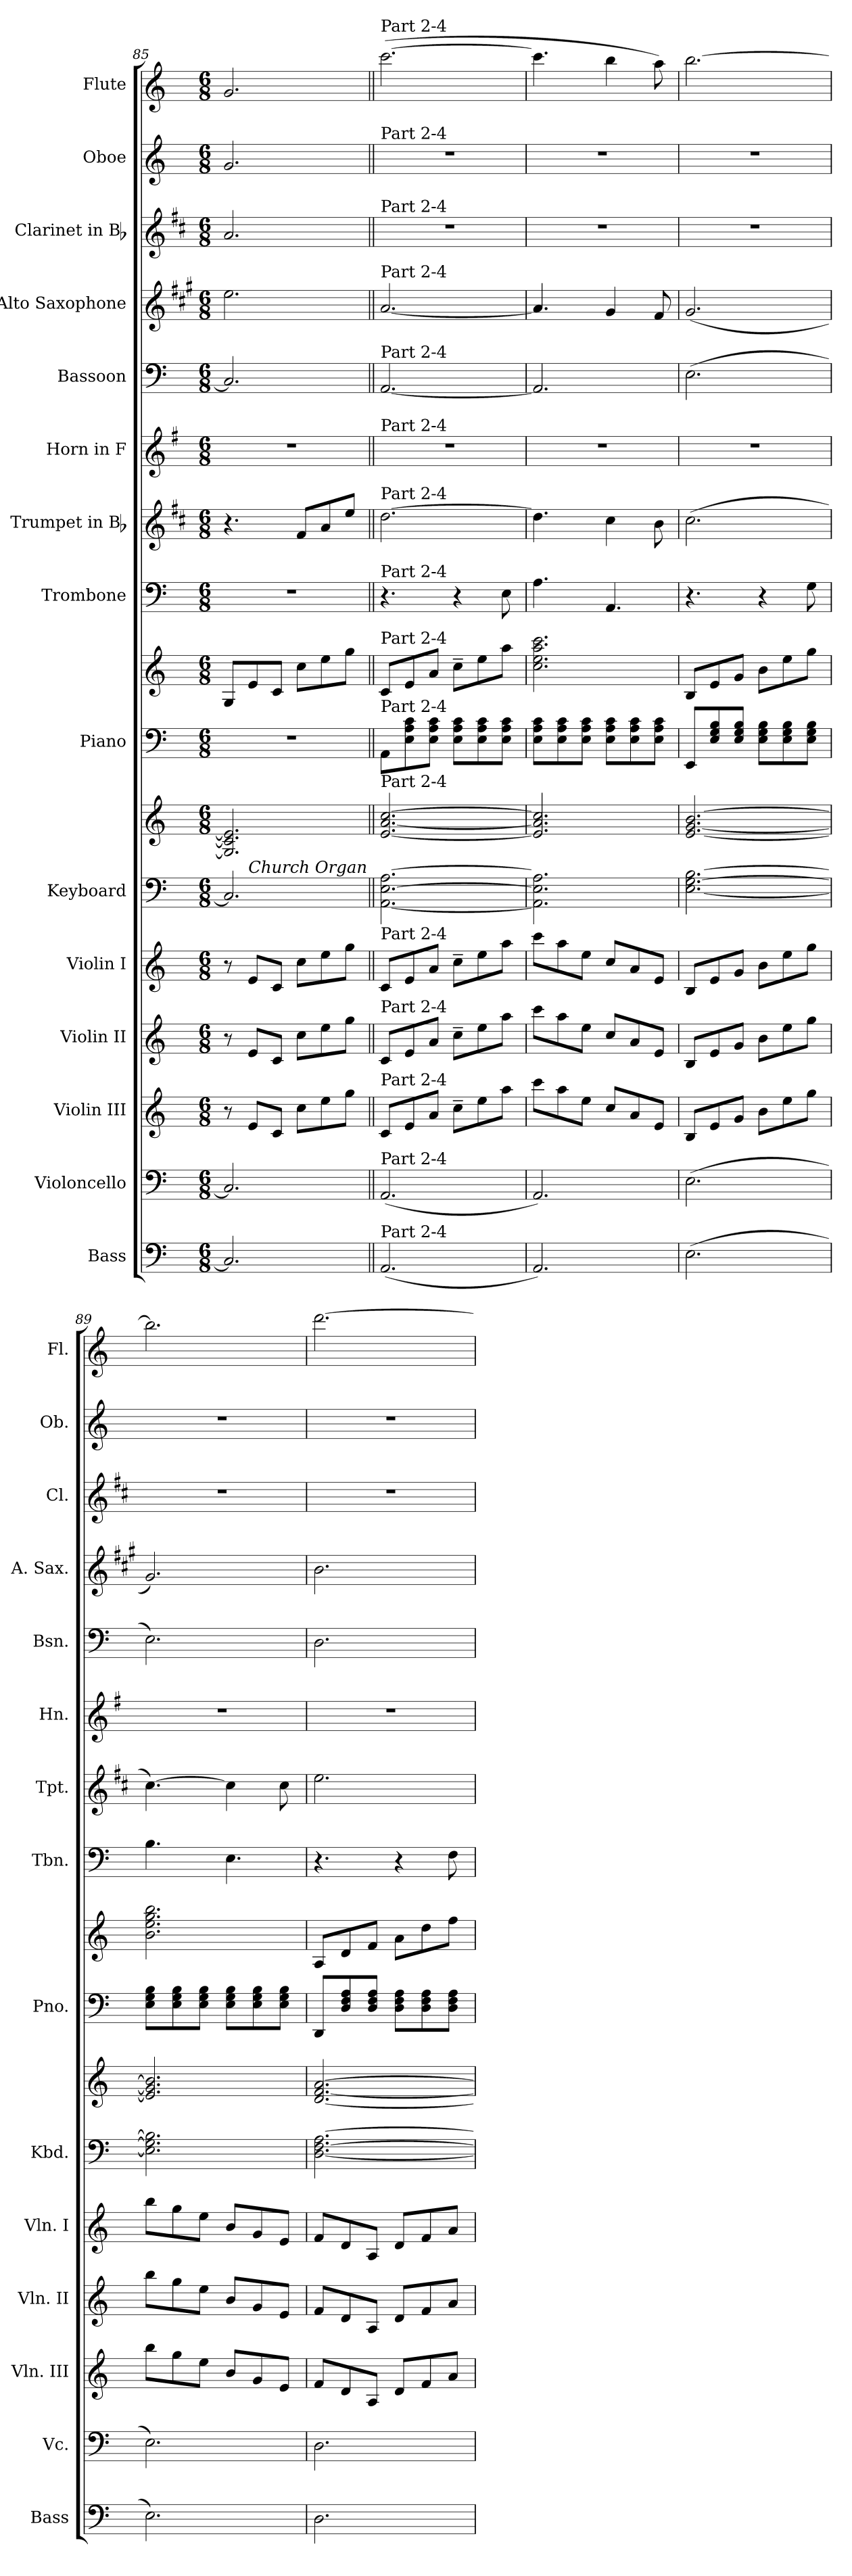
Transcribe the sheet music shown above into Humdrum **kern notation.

**kern	**kern	**kern	**kern	**kern	**kern	**kern	**kern	**kern	**kern	**kern	**kern	**kern	**kern	**kern	**kern	**kern
*part15	*part14	*part13	*part12	*part11	*part10	*part10	*part9	*part9	*part8	*part7	*part6	*part5	*part4	*part3	*part2	*part1
*staff17	*staff16	*staff15	*staff14	*staff13	*staff12	*staff11	*staff10	*staff9	*staff8	*staff7	*staff6	*staff5	*staff4	*staff3	*staff2	*staff1
*I"Bass	*I"Violoncello	*I"Violin III	*I"Violin II	*I"Violin I	*I"Keyboard	*	*I"Piano	*	*I"Trombone	*I"Trumpet in Bb	*I"Horn in F	*I"Bassoon	*I"Alto Saxophone	*I"Clarinet in Bb	*I"Oboe	*I"Flute
*I'Bass	*I'Vc.	*I'Vln. III	*I'Vln. II	*I'Vln. I	*I'Kbd.	*	*I'Pno.	*	*I'Tbn.	*I'Tpt.	*I'Hn.	*I'Bsn.	*I'A. Sax.	*I'Cl.	*I'Ob.	*I'Fl.
*clefF4	*clefF4	*clefG2	*clefG2	*clefG2	*clefF4	*clefG2	*clefF4	*clefG2	*clefF4	*clefG2	*clefG2	*clefF4	*clefG2	*clefG2	*clefG2	*clefG2
*ITrd7c12	*	*	*	*	*	*	*	*	*	*ITrd1c2	*ITrd4c7	*	*ITrd5c9	*ITrd1c2	*	*
*k[]	*k[]	*k[]	*k[]	*k[]	*k[]	*k[]	*k[]	*k[]	*k[]	*k[]	*k[]	*k[]	*k[]	*k[]	*k[]	*k[]
*C:	*C:	*C:	*C:	*C:	*C:	*C:	*C:	*C:	*C:	*C:	*C:	*C:	*C:	*C:	*C:	*C:
*M6/8	*M6/8	*M6/8	*M6/8	*M6/8	*M6/8	*M6/8	*M6/8	*M6/8	*M6/8	*M6/8	*M6/8	*M6/8	*M6/8	*M6/8	*M6/8	*M6/8
=85	=85	=85	=85	=85	=85	=85	=85	=85	=85	=85	=85	=85	=85	=85	=85	=85
!	!	!	!	!	!	!	!LO:N:vis=1	!	!LO:N:vis=1	!	!LO:N:vis=1	!	!	!	!	!
*	*	*	*	*	*^	*	*	*	*	*	*	*	*	*	*	*
2.CCi/]	2.Ci/]	8r	8r	8r	2.Ci/]	8ryy	2.Gi/] 2.ci] 2.ei]	2.r	8Gi/L	2.r	4.r	2.r	2.Ci/]	2.gi\	2.gi/	2.gi/	2.gi/
!	!	!	!	!	!	!LO:TX:a:i:t=Church Organ	!	!	!	!	!	!	!	!	!	!	!
.	.	8ei/L	8ei/L	8ei/L	.	2ryy	.	.	8ei/	.	.	.	.	.	.	.	.
.	.	8ci/J	8ci/J	8ci/J	.	.	.	.	8ci/J	.	.	.	.	.	.	.	.
.	.	8cci\L	8cci\L	8cci\L	.	.	.	.	8cci\L	.	8ei/L	.	.	.	.	.	.
.	.	8eei\	8eei\	8eei\	.	.	.	.	8eei\	.	8gi/	.	.	.	.	.	.
.	.	8ggi\J	8ggi\J	8ggi\J	.	8ryy	.	.	8ggi\J	.	8ddi/J	.	.	.	.	.	.
=86||	=86||	=86||	=86||	=86||	=86||	=86||	=86||	=86||	=86||	=86||	=86||	=86||	=86||	=86||	=86||	=86||	=86||
!	!	!	!	!	!	!	!	!	!	!	!	!	!	!	!	!	!LO:TX:a:t=Part 2-4
!	!	!	!	!	!	!	!	!	!	!	!	!	!	!	!	!LO:TX:a:t=Part 2-4	!
!	!	!	!	!	!	!	!	!	!	!	!	!	!	!	!LO:TX:a:t=Part 2-4	!	!
!	!	!	!	!	!	!	!	!	!	!	!	!	!	!LO:TX:a:t=Part 2-4	!	!	!
!	!	!	!	!	!	!	!	!	!	!	!	!	!LO:TX:a:t=Part 2-4	!	!	!	!
!	!	!	!	!	!	!	!	!	!	!	!	!LO:TX:a:t=Part 2-4	!	!	!	!	!
!	!	!	!	!	!	!	!	!	!	!	!LO:TX:a:t=Part 2-4	!	!	!	!	!	!
!	!	!	!	!	!	!	!	!	!	!LO:TX:a:t=Part 2-4	!	!	!	!	!	!	!
!	!	!	!	!	!	!	!	!	!LO:TX:a:t=Part 2-4	!	!	!	!	!	!	!	!
!	!	!	!	!	!	!	!	!LO:TX:a:t=Part 2-4	!	!	!	!	!	!	!	!	!
!	!	!	!	!	!	!	!LO:TX:a:t=Part 2-4	!	!	!	!	!	!	!	!	!	!
!	!	!	!	!LO:TX:a:t=Part 2-4	!	!	!	!	!	!	!	!	!	!	!	!	!
!	!	!	!LO:TX:a:t=Part 2-4	!	!	!	!	!	!	!	!	!	!	!	!	!	!
!	!	!LO:TX:a:t=Part 2-4	!	!	!	!	!	!	!	!	!	!	!	!	!	!	!
!	!LO:TX:a:t=Part 2-4	!	!	!	!	!	!	!	!	!	!	!	!	!	!	!	!
!LO:TX:a:t=Part 2-4	!	!	!	!	!	!	!	!	!	!	!	!	!	!	!	!	!
!	!	!	!	!	!	!	!	!	!	!	!	!LO:N:vis=1	!	!	!LO:N:vis=1	!LO:N:vis=1	!
*	*	*	*	*	*v	*v	*	*	*	*	*	*	*	*	*	*	*
(2.AAAi/	(2.AAi/	8ci/L	8ci/L	8ci/L	[<2.AAi\ [>2.Ei [>2.Ai	[<2.ei/ [<2.ai [>2.cci	8AAi\L	8ci/L	4.r	[>2.cci\	2.r	[<2.AAi/	[<2.ci/	2.r	2.r	([>2.ccci\
.	.	8ei/	8ei/	8ei/	.	.	8Ei\ 8Ai\ 8ci\	8ei/	.	.	.	.	.	.	.	.
.	.	8ai/J	8ai/J	8ai/J	.	.	8Ei\ 8Ai\ 8ci\J	8ai/J	.	.	.	.	.	.	.	.
.	.	8cc~i\L	8cc~i\L	8cc~i\L	.	.	8Ei\ 8Ai\ 8ci\L	8cc~i\L	4r	.	.	.	.	.	.	.
.	.	8eei\	8eei\	8eei\	.	.	8Ei\ 8Ai\ 8ci\	8eei\	.	.	.	.	.	.	.	.
.	.	8aai\J	8aai\J	8aai\J	.	.	8Ei\ 8Ai\ 8ci\J	8aai\J	8Ei\	.	.	.	.	.	.	.
!!LO:PB:g=z
=87	=87	=87	=87	=87	=87	=87	=87	=87	=87	=87	=87	=87	=87	=87	=87	=87
!	!	!	!	!	!	!	!	!	!	!	!LO:N:vis=1	!	!	!LO:N:vis=1	!LO:N:vis=1	!
2.AAAi/)	2.AAi/)	8ccci\L	8ccci\L	8ccci\L	2.AAi\] 2.Ei] 2.Ai]	2.ei/] 2.ai] 2.cci]	8Ei\ 8Ai\ 8ci\L	2.cci\ 2.eei 2.aai 2.ccci	4.Ai\	4.cci\]	2.r	2.AAi/]	4.ci/]	2.r	2.r	4.ccci\]
.	.	8aai\	8aai\	8aai\	.	.	8Ei\ 8Ai\ 8ci\	.	.	.	.	.	.	.	.	.
.	.	8eei\J	8eei\J	8eei\J	.	.	8Ei\ 8Ai\ 8ci\J	.	.	.	.	.	.	.	.	.
.	.	8cci/L	8cci/L	8cci/L	.	.	8Ei\ 8Ai\ 8ci\L	.	4.AAi/	4bi\	.	.	4Bi/	.	.	4bbi\
.	.	8ai/	8ai/	8ai/	.	.	8Ei\ 8Ai\ 8ci\	.	.	.	.	.	.	.	.	.
.	.	8ei/J	8ei/J	8ei/J	.	.	8Ei\ 8Ai\ 8ci\J	.	.	8ai\	.	.	8Ai/	.	.	8aai\)
=88	=88	=88	=88	=88	=88	=88	=88	=88	=88	=88	=88	=88	=88	=88	=88	=88
!	!	!	!	!	!	!	!	!	!	!	!LO:N:vis=1	!	!	!LO:N:vis=1	!LO:N:vis=1	!
(2.EEi\	(2.Ei\	8Bi/L	8Bi/L	8Bi/L	[<2.Ei\ [>2.Gi [>2.Bi	[<2.ei/ [<2.gi [>2.bi	8EEi/L	8Bi/L	4.r	(2.bi\	2.r	(2.Ei\	(2.Bi/	2.r	2.r	[>2.bbi\
.	.	8ei/	8ei/	8ei/	.	.	8Ei/ 8Gi/ 8Bi/	8ei/	.	.	.	.	.	.	.	.
.	.	8gi/J	8gi/J	8gi/J	.	.	8Ei/ 8Gi/ 8Bi/J	8gi/J	.	.	.	.	.	.	.	.
.	.	8bi\L	8bi\L	8bi\L	.	.	8Ei\ 8Gi\ 8Bi\L	8bi\L	4r	.	.	.	.	.	.	.
.	.	8eei\	8eei\	8eei\	.	.	8Ei\ 8Gi\ 8Bi\	8eei\	.	.	.	.	.	.	.	.
.	.	8ggi\J	8ggi\J	8ggi\J	.	.	8Ei\ 8Gi\ 8Bi\J	8ggi\J	8Gi\	.	.	.	.	.	.	.
=89	=89	=89	=89	=89	=89	=89	=89	=89	=89	=89	=89	=89	=89	=89	=89	=89
!	!	!	!	!	!	!	!	!	!	!	!LO:N:vis=1	!	!	!LO:N:vis=1	!LO:N:vis=1	!
2.EEi\)	2.Ei\)	8bbi\L	8bbi\L	8bbi\L	2.Ei\] 2.Gi] 2.Bi]	2.ei/] 2.gi] 2.bi]	8Ei\ 8Gi\ 8Bi\L	2.bi\ 2.eei 2.ggi 2.bbi	4.Bi\	[>4.bi\)	2.r	2.Ei\)	2.Bi/)	2.r	2.r	2.bbi\]
.	.	8ggi\	8ggi\	8ggi\	.	.	8Ei\ 8Gi\ 8Bi\	.	.	.	.	.	.	.	.	.
.	.	8eei\J	8eei\J	8eei\J	.	.	8Ei\ 8Gi\ 8Bi\J	.	.	.	.	.	.	.	.	.
.	.	8bi/L	8bi/L	8bi/L	.	.	8Ei\ 8Gi\ 8Bi\L	.	4.Ei\	4bi\]	.	.	.	.	.	.
.	.	8gi/	8gi/	8gi/	.	.	8Ei\ 8Gi\ 8Bi\	.	.	.	.	.	.	.	.	.
.	.	8ei/J	8ei/J	8ei/J	.	.	8Ei\ 8Gi\ 8Bi\J	.	.	8bi\	.	.	.	.	.	.
=90	=90	=90	=90	=90	=90	=90	=90	=90	=90	=90	=90	=90	=90	=90	=90	=90
!	!	!	!	!	!	!	!	!	!	!	!LO:N:vis=1	!	!	!LO:N:vis=1	!LO:N:vis=1	!
2.DDi\	2.Di\	8fi/L	8fi/L	8fi/L	[<2.Di\ [>2.Fi [>2.Ai	[<2.di/ [<2.fi [>2.ai	8DDi/L	8Ai/L	4.r	2.ddi\	2.r	2.Di\	2.di\	2.r	2.r	[>2.dddi\
.	.	8di/	8di/	8di/	.	.	8Di/ 8Fi/ 8Ai/	8di/	.	.	.	.	.	.	.	.
.	.	8Ai/J	8Ai/J	8Ai/J	.	.	8Di/ 8Fi/ 8Ai/J	8fi/J	.	.	.	.	.	.	.	.
.	.	8di/L	8di/L	8di/L	.	.	8Di\ 8Fi\ 8Ai\L	8ai\L	4r	.	.	.	.	.	.	.
.	.	8fi/	8fi/	8fi/	.	.	8Di\ 8Fi\ 8Ai\	8ddi\	.	.	.	.	.	.	.	.
.	.	8ai/J	8ai/J	8ai/J	.	.	8Di\ 8Fi\ 8Ai\J	8ffi\J	8Fi\	.	.	.	.	.	.	.
=	=	=	=	=	=	=	=	=	=	=	=	=	=	=	=	=
*-	*-	*-	*-	*-	*-	*-	*-	*-	*-	*-	*-	*-	*-	*-	*-	*-
